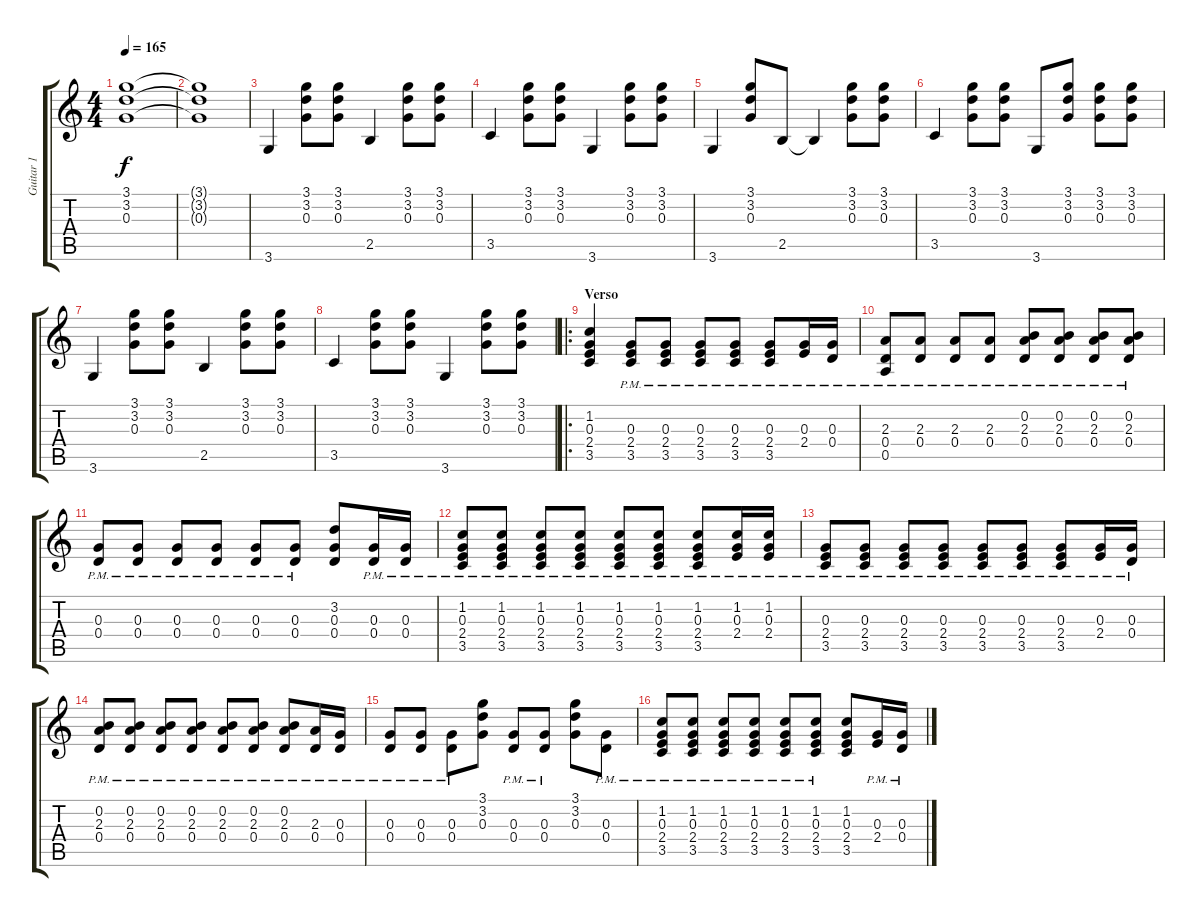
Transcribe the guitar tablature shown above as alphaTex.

\track ("Guitar 1" "Guitar 1") {instrument overdrivenguitar}
\staff {score tabs}
\tuning (E4 B3 G3 D3 A2 E2) {hide}
\ts (4 4)
\tempo 165
\clef g2
\ks c
(3.1 3.2 0.3).1{dy f instrument overdrivenguitar} |
(3.1{t} 3.2{t} 0.3{t}).1 |
3.6.4 (3.1 3.2 0.3).8 (3.1 3.2 0.3).8 2.5.4 (3.1 3.2 0.3).8 (3.1 3.2 0.3).8 |
3.5.4 (3.1 3.2 0.3).8 (3.1 3.2 0.3).8 3.6.4 (3.1 3.2 0.3).8 (3.1 3.2 0.3).8 |
3.6.4 (3.1 3.2 0.3).8 2.5.8 2.5{t}.4 (3.1 3.2 0.3).8 (3.1 3.2 0.3).8 |
3.5.4 (3.1 3.2 0.3).8 (3.1 3.2 0.3).8 3.6.8 (3.1 3.2 0.3).8 (3.1 3.2 0.3).8 (3.1 3.2 0.3).8 |
3.6.4 (3.1 3.2 0.3).8 (3.1 3.2 0.3).8 2.5.4 (3.1 3.2 0.3).8 (3.1 3.2 0.3).8 |
3.5.4 (3.1 3.2 0.3).8 (3.1 3.2 0.3).8 3.6.4 (3.1 3.2 0.3).8 (3.1 3.2 0.3).8 |
\ro
\section ("" "Verso")
(1.2 0.3 2.4 3.5).4 (0.3{pm} 2.4{pm} 3.5{pm}).8 (0.3{pm} 2.4{pm} 3.5{pm}).8 (0.3{pm} 2.4{pm} 3.5{pm}).8 (0.3{pm} 2.4{pm} 3.5{pm}).8 (0.3{pm} 2.4{pm} 3.5{pm}).8 (0.3{pm} 2.4{pm}).16 (0.3{pm} 0.4{pm}).16 |
(2.3{pm} 0.4{pm} 0.5{pm}).8 (2.3{pm} 0.4{pm}).8 (2.3{pm} 0.4{pm}).8 (2.3{pm} 0.4{pm}).8 (0.2{pm} 2.3{pm} 0.4{pm}).8 (0.2{pm} 2.3{pm} 0.4{pm}).8 (0.2{pm} 2.3{pm} 0.4{pm}).8 (0.2{pm} 2.3{pm} 0.4{pm}).8 |
(0.3{pm} 0.4{pm}).8 (0.3{pm} 0.4{pm}).8 (0.3{pm} 0.4{pm}).8 (0.3{pm} 0.4{pm}).8 (0.3{pm} 0.4{pm}).8 (0.3{pm} 0.4{pm}).8 (3.2 0.3 0.4).8 (0.3{pm} 0.4{pm}).16 (0.3{pm} 0.4{pm}).16 |
(1.2{pm} 0.3{pm} 2.4{pm} 3.5{pm}).8 (1.2{pm} 0.3{pm} 2.4{pm} 3.5{pm}).8 (1.2{pm} 0.3{pm} 2.4{pm} 3.5{pm}).8 (1.2{pm} 0.3{pm} 2.4{pm} 3.5{pm}).8 (1.2{pm} 0.3{pm} 2.4{pm} 3.5{pm}).8 (1.2{pm} 0.3{pm} 2.4{pm} 3.5{pm}).8 (1.2{pm} 0.3{pm} 2.4{pm} 3.5{pm}).8 (1.2{pm} 0.3{pm} 2.4{pm}).16 (1.2{pm} 0.3{pm} 2.4{pm}).16 |
(0.3{pm} 2.4{pm} 3.5{pm}).8 (0.3{pm} 2.4{pm} 3.5{pm}).8 (0.3{pm} 2.4{pm} 3.5{pm}).8 (0.3{pm} 2.4{pm} 3.5{pm}).8 (0.3{pm} 2.4{pm} 3.5{pm}).8 (0.3{pm} 2.4{pm} 3.5{pm}).8 (0.3{pm} 2.4{pm} 3.5{pm}).8 (0.3{pm} 2.4{pm}).16 (0.3{pm} 0.4{pm}).16 |
(0.2{pm} 2.3{pm} 0.4{pm}).8 (0.2{pm} 2.3{pm} 0.4{pm}).8 (0.2{pm} 2.3{pm} 0.4{pm}).8 (0.2{pm} 2.3{pm} 0.4{pm}).8 (0.2{pm} 2.3{pm} 0.4{pm}).8 (0.2{pm} 2.3{pm} 0.4{pm}).8 (0.2{pm} 2.3{pm} 0.4{pm}).8 (2.3{pm} 0.4{pm}).16 (0.3{pm} 0.4{pm}).16 |
(0.3{pm} 0.4{pm}).8 (0.3{pm} 0.4{pm}).8 (0.3{pm} 0.4{pm}).8 (3.1 3.2 0.3).8 (0.3{pm} 0.4{pm}).8 (0.3{pm} 0.4{pm}).8 (3.1 3.2 0.3).8 (0.3{pm} 0.4{pm}).8 |
(1.2{pm} 0.3{pm} 2.4{pm} 3.5{pm}).8 (1.2{pm} 0.3{pm} 2.4{pm} 3.5{pm}).8 (1.2{pm} 0.3{pm} 2.4{pm} 3.5{pm}).8 (1.2{pm} 0.3{pm} 2.4{pm} 3.5{pm}).8 (1.2{pm} 0.3{pm} 2.4{pm} 3.5{pm}).8 (1.2{pm} 0.3{pm} 2.4{pm} 3.5{pm}).8 (1.2 0.3 2.4 3.5).8 (0.3{pm} 2.4{pm}).16 (0.3{pm} 0.4{pm}).16
